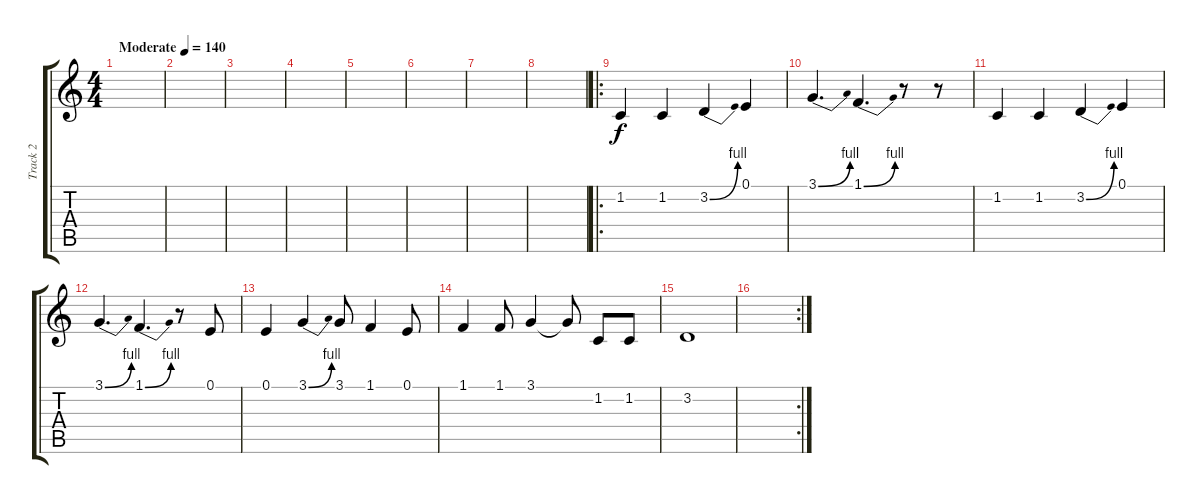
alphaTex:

\track ("Track 2" "Track 2") {instrument bassoon}
\staff {score tabs}
\tuning (E4 B3 G3 D3 A2 E2) {hide}
\ts (4 4)
\tempo (140 "Moderate")
\clef g2
\ks c
|
|
|
|
|
|
|
|
\ro
1.2.4 1.2.4 3.2{be (bend 0 0 60 4)}.4 0.1.4 |
3.1{be (bend 0 0 60 4)}.4{d} 1.1{be (bend 0 0 60 4)}.4{d} r.8 r.8 |
1.2.4 1.2.4 3.2{be (bend 0 0 60 4)}.4 0.1.4 |
3.1{be (bend 0 0 60 4)}.4{d} 1.1{be (bend 0 0 60 4)}.4{d} r.8 0.1.8 |
0.1.4 3.1{be (bend 0 0 60 4)}.4 3.1.8 1.1.4 0.1.8 |
1.1.4 1.1.8 3.1.4 3.1{t}.8 1.2.8 1.2.8 |
3.2.1 |
\rc 2
